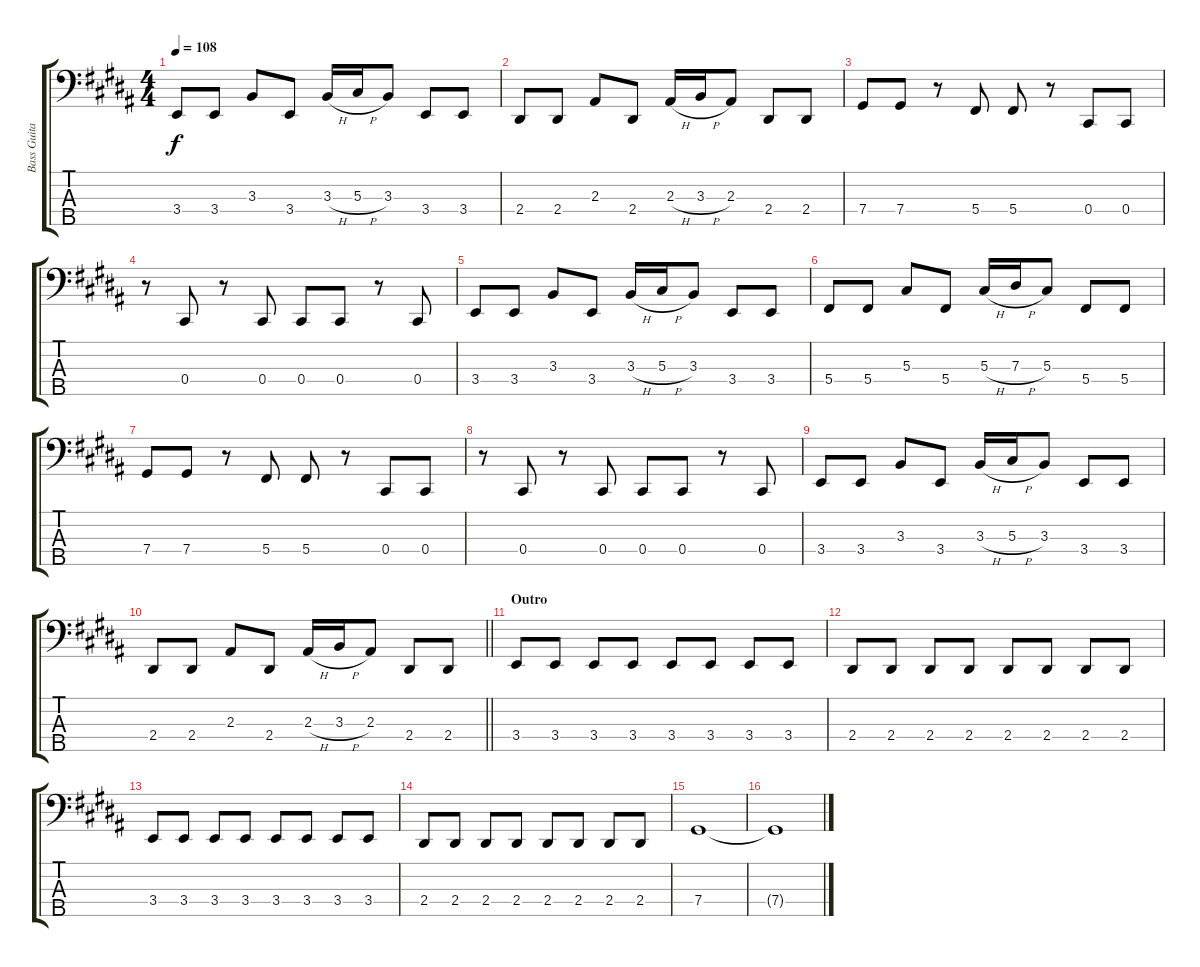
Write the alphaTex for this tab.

\track ("Bass Guitar" "Bass Guita") {instrument electricbassfinger}
\staff {score tabs}
\tuning (Gb2 Db2 Ab1 Db1 Ab0) {hide}
\ts (4 4)
\tempo 108
\clef f4
\ks b
3.4.8{dy f} 3.4.8 3.3.8 3.4.8 3.3{h}.16 5.3{h}.16 3.3.8 3.4.8 3.4.8 |
2.4.8 2.4.8 2.3.8 2.4.8 2.3{h}.16 3.3{h}.16 2.3.8 2.4.8 2.4.8 |
7.4.8 7.4.8 r.8 5.4.8 5.4.8 r.8 0.4.8 0.4.8 |
r.8 0.4.8 r.8 0.4.8 0.4.8 0.4.8 r.8 0.4.8 |
3.4.8 3.4.8 3.3.8 3.4.8 3.3{h}.16 5.3{h}.16 3.3.8 3.4.8 3.4.8 |
5.4.8 5.4.8 5.3.8 5.4.8 5.3{h}.16 7.3{h}.16 5.3.8 5.4.8 5.4.8 |
7.4.8 7.4.8 r.8 5.4.8 5.4.8 r.8 0.4.8 0.4.8 |
r.8 0.4.8 r.8 0.4.8 0.4.8 0.4.8 r.8 0.4.8 |
3.4.8 3.4.8 3.3.8 3.4.8 3.3{h}.16 5.3{h}.16 3.3.8 3.4.8 3.4.8 |
\barLineRight lightlight
2.4.8 2.4.8 2.3.8 2.4.8 2.3{h}.16 3.3{h}.16 2.3.8 2.4.8 2.4.8 |
\section ("" "Outro")
3.4.8 3.4.8 3.4.8 3.4.8 3.4.8 3.4.8 3.4.8 3.4.8 |
2.4.8 2.4.8 2.4.8 2.4.8 2.4.8 2.4.8 2.4.8 2.4.8 |
3.4.8 3.4.8 3.4.8 3.4.8 3.4.8 3.4.8 3.4.8 3.4.8 |
2.4.8 2.4.8 2.4.8 2.4.8 2.4.8 2.4.8 2.4.8 2.4.8 |
7.4.1{volume 8} |
7.4{t}.1
